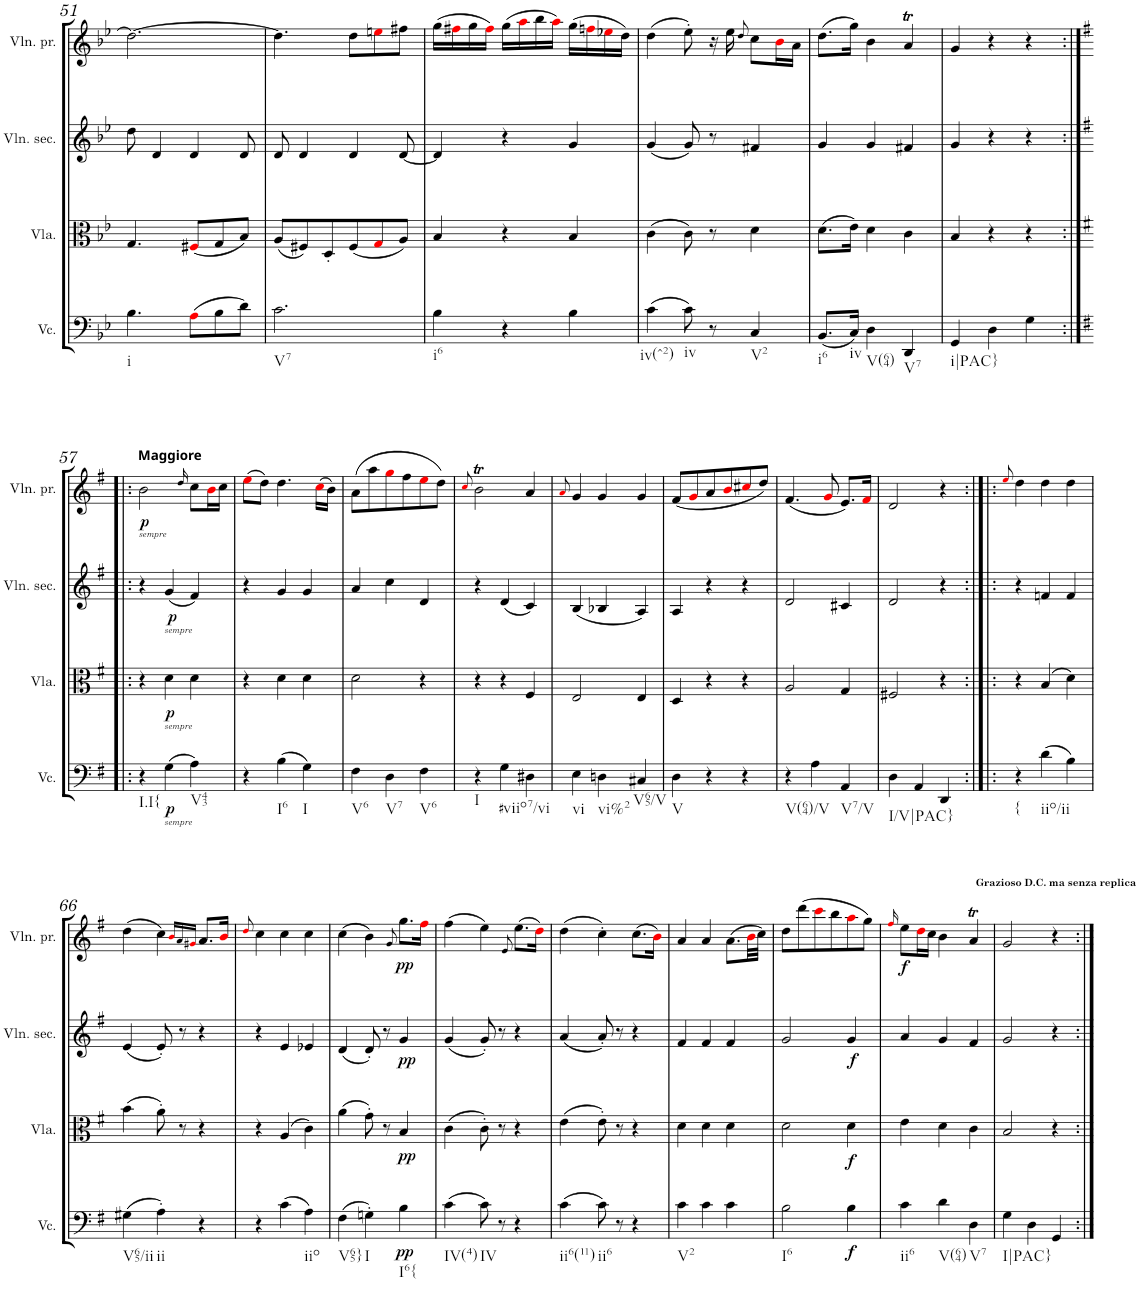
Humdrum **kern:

**kern	**dynam	**kern	**dynam	**kern	**dynam	**kern	**dynam
*part4	*part4	*part3	*part3	*part2	*part2	*part1	*part1
*staff4	*staff4	*staff3	*staff3	*staff2	*staff2	*staff1	*staff1
*I"Violoncelle	*	*I"Viola	*	*I"Violino secondo	*	*I"Violino primo	*
*I'Vc.	*	*I'Vla.	*	*I'Vln. sec.	*	*I'Vln. pr.	*
!!LO:PB:g=z
*clefF4	*	*clefC3	*	*clefG2	*	*clefG2	*
*k[b-e-]	*	*k[b-e-]	*	*k[b-e-]	*	*k[b-e-]	*
*M3/4	*	*M3/4	*	*M3/4	*	*M3/4	*
=51	=51	=51	=51	=51	=51	=51	=51
!LO:TX:b:t=i	!	!	!	!	!	!	!
4.B-\	.	4.G/	.	8dd\	.	2.dd\_	.
.	.	.	.	4d/	.	.	.
(>8Ai\L	.	(<8F#Xi/L	.	4d/	.	.	.
8B-\	.	8G/	.	.	.	.	.
8d\J)	.	8B-/J)	.	8d/	.	.	.
=52	=52	=52	=52	=52	=52	=52	=52
!LO:TX:b:t=V7	!	!	!	!	!	!	!
2.c\	.	(<8A/L	.	8d/	.	4.dd\]	.
.	.	8F#X/)	.	4d/	.	.	.
.	.	8D'/	.	.	.	.	.
.	.	(<8F#/	.	4d/	.	8dd\L	.
.	.	8Gi/	.	.	.	8eeni\	.
.	.	8A/J)	.	[8d/	.	8ff#X\J	.
=53	=53	=53	=53	=53	=53	=53	=53
!LO:TX:b:t=i6	!	!	!	!	!	!	!
4B-\	.	4B-/	.	4d/]	.	(>16gg\LL	.
.	.	.	.	.	.	16ff#Xi\	.
.	.	.	.	.	.	16gg\	.
.	.	.	.	.	.	16ff#i\JJ)	.
4r	.	4r	.	4r	.	(>16gg\LL	.
.	.	.	.	.	.	16aai\	.
.	.	.	.	.	.	16bb-\	.
.	.	.	.	.	.	16aai\JJ)	.
4B-\	.	4B-/	.	4g/	.	(>16gg\LL	.
.	.	.	.	.	.	16ffni\	.
.	.	.	.	.	.	16ee-Xi\	.
.	.	.	.	.	.	16dd\JJ)	.
=54	=54	=54	=54	=54	=54	=54	=54
!LO:TX:b:t=iv(^2)	!	!	!	!	!	!	!
(>4c\	.	(>4c\	.	(<4g/	.	(>4dd\	.
!LO:TX:b:t=iv	!	!	!	!	!	!	!
8c\)	.	8c\)	.	8g/)	.	8ee-'\)	.
8r	.	8r	.	8r	.	16r	.
.	.	.	.	.	.	16ee-\	.
.	.	.	.	.	.	8qdd/	.
!LO:TX:b:t=V2	!	!	!	!	!	!	!
4C/	.	4d\	.	4f#X/	.	8cc\L	.
.	.	.	.	.	.	16b-i\L	.
.	.	.	.	.	.	16a\JJ	.
=55	=55	=55	=55	=55	=55	=55	=55
!LO:TX:b:t=i6	!	!	!	!	!	!	!
(<8.BB-/L	.	(>8.d\L	.	4g/	.	(>8.dd\L	.
!LO:TX:b:t=iv	!	!	!	!	!	!	!
16C/Jk)	.	16e-\Jk)	.	.	.	16gg\Jk)	.
!LO:TX:b:t=V(64)	!	!	!	!	!	!	!
4D\	.	4d\	.	4g/	.	4b-\	.
!LO:TX:b:t=V7	!	!	!	!	!	!	!
4DD/	.	4c\	.	4f#X/	.	4at/	.
=56	=56	=56	=56	=56	=56	=56	=56
!LO:TX:b:t=i|PAC}	!	!	!	!	!	!	!
4GG/	.	4B-/	.	4g/	.	4g/	.
4D\	.	4r	.	4r	.	4r	.
4G\	.	4r	.	4r	.	4r	.
!!LO:LB:g=z
=57:|!|:	=57:|!|:	=57:|!|:	=57:|!|:	=57:|!|:	=57:|!|:	=57:|!|:	=57:|!|:
*k[f#]	*	*k[f#]	*	*k[f#]	*	*k[f#]	*
*G:	*	*G:	*	*G:	*	*G:	*
!	!	!	!	!	!	!LO:TX:a:B:t=Maggiore	!
!	!	!	!	!	!	!LO:TX:b:i:t=sempre	!
!LO:TX:b:t=I.I{	!	!	!	!	!	!	!
!	!	!	!	!	!	!	!LO:DY:b
4r	.	4r	.	4r	.	2b\	p
!	!	!	!	!LO:TX:b:i:t=sempre	!	!	!
!	!	!LO:TX:b:i:t=sempre	!	!	!	!	!
!LO:TX:b:i:t=sempre	!	!	!	!	!	!	!
!	!LO:DY:b	!	!LO:DY:b	!	!LO:DY:b	!	!
(>4G\	p	4d\	p	(<4g/	p	.	.
.	.	.	.	.	.	16qdd/	.
!LO:TX:b:t=V43	!	!	!	!	!	!	!
4A\)	.	4d\	.	4f#/)	.	8cc\L	.
.	.	.	.	.	.	16bi\L	.
.	.	.	.	.	.	16cc\JJ	.
=58	=58	=58	=58	=58	=58	=58	=58
4r	.	4r	.	4r	.	(>8eei\L	.
.	.	.	.	.	.	8dd\J)	.
!LO:TX:b:t=I6	!	!	!	!	!	!	!
(>4B\	.	4d\	.	4g/	.	4.dd\	.
!LO:TX:b:t=I	!	!	!	!	!	!	!
4G\)	.	4d\	.	4g/	.	.	.
.	.	.	.	.	.	(>16cci\LL	.
.	.	.	.	.	.	16b\JJ)	.
=59	=59	=59	=59	=59	=59	=59	=59
!LO:TX:b:t=V6	!	!	!	!	!	!	!
4F#\	.	2d\	.	4a/	.	(>8a\L	.
.	.	.	.	.	.	8aa\	.
!LO:TX:b:t=V7	!	!	!	!	!	!	!
4D\	.	.	.	4cc\	.	8ggi\	.
.	.	.	.	.	.	8ff#\	.
!LO:TX:b:t=V6	!	!	!	!	!	!	!
4F#\	.	4r	.	4d/	.	8eei\	.
.	.	.	.	.	.	8dd\J)	.
=60	=60	=60	=60	=60	=60	=60	=60
.	.	.	.	.	.	8qcci/	.
!LO:TX:b:t=I	!	!	!	!	!	!	!
4r	.	4r	.	4r	.	2bt\	.
4G\	.	4r	.	(<4d/	.	.	.
!LO:TX:b:t=#viio7/vi	!	!	!	!	!	!	!
4D#X\	.	4F#/	.	4c/)	.	4a/	.
=61	=61	=61	=61	=61	=61	=61	=61
.	.	.	.	.	.	8qai/	.
!LO:TX:b:t=vi	!	!	!	!	!	!	!
4E\	.	2E/	.	(<4B/	.	4g/	.
!LO:TX:b:t=vi%2	!	!	!	!	!	!	!
4Dn\	.	.	.	4B-X/	.	4g/	.
!LO:TX:b:t=V65/V	!	!	!	!	!	!	!
4C#X/	.	4E/	.	4A/)	.	4g/	.
=62	=62	=62	=62	=62	=62	=62	=62
!LO:TX:b:t=V	!	!	!	!	!	!	!
4D\	.	4D/	.	4A/	.	(<8f#/L	.
.	.	.	.	.	.	8gi/	.
4r	.	4r	.	4r	.	8a/	.
.	.	.	.	.	.	8bi/	.
4r	.	4r	.	4r	.	8cc#Xi/	.
.	.	.	.	.	.	8dd/J)	.
=63	=63	=63	=63	=63	=63	=63	=63
!LO:TX:b:t=V(64)/V	!	!	!	!	!	!	!
4r	.	2A/	.	2d/	.	(<4.f#/	.
4A\	.	.	.	.	.	.	.
.	.	.	.	.	.	8gi/	.
!LO:TX:b:t=V7/V	!	!	!	!	!	!	!
4AA/	.	4G/	.	4c#X/	.	8.e/L)	.
.	.	.	.	.	.	16f#i/Jk	.
=64	=64	=64	=64	=64	=64	=64	=64
!LO:TX:b:t=I/V|PAC}	!	!	!	!	!	!	!
4D\	.	2F#X/	.	2d/	.	2d/	.
4AA/	.	.	.	.	.	.	.
4DD/	.	4r	.	4r	.	4r	.
=65:|!|:	=65:|!|:	=65:|!|:	=65:|!|:	=65:|!|:	=65:|!|:	=65:|!|:	=65:|!|:
.	.	.	.	.	.	8qeei/	.
!LO:TX:b:t={	!	!	!	!	!	!	!
4r	.	4r	.	4r	.	4dd\	.
!LO:TX:b:t=iio/ii	!	!	!	!	!	!	!
(>4d\	.	(>4B/	.	4fn/	.	4dd\	.
4B\)	.	4d\)	.	4f/	.	4dd\	.
!!LO:LB:g=z
=66	=66	=66	=66	=66	=66	=66	=66
!LO:TX:b:t=V65/ii	!	!	!	!	!	!	!
(>4G#X\	.	(>4b\	.	(<4e/	.	(>4dd\	.
!LO:TX:b:t=ii	!	!	!	!	!	!	!
4A'\)	.	8a'\)	.	8e'/)	.	4cc\)	.
.	.	8r	.	8r	.	.	.
.	.	.	.	.	.	16qbi/LL	.
.	.	.	.	.	.	16qa/	.
.	.	.	.	.	.	16qg#Xi/JJ	.
4r	.	4r	.	4r	.	8.a/L	.
.	.	.	.	.	.	16bi/Jk	.
=67	=67	=67	=67	=67	=67	=67	=67
.	.	.	.	.	.	8qddi/	.
4r	.	4r	.	4r	.	4cc\	.
(>4c\	.	(>4A/	.	4e/	.	4cc\	.
!LO:TX:b:t=iio	!	!	!	!	!	!	!
4A\)	.	4c\)	.	4e-X/	.	4cc\	.
=68	=68	=68	=68	=68	=68	=68	=68
!LO:TX:b:t=V65}	!	!	!	!	!	!	!
(>4F#\	.	(>4a\	.	(<4d/	.	(>4cc\	.
!LO:TX:b:t=I	!	!	!	!	!	!	!
4Gn'\)	.	8g'\)	.	8d'/)	.	4b\)	.
.	.	8r	.	8r	.	.	.
.	.	.	.	.	.	8qg/	.
!LO:TX:b:t=I6{	!	!	!	!	!	!	!
!	!LO:DY:b	!	!LO:DY:b	!	!LO:DY:b	!	!LO:DY:b
4B\	pp	4B/	pp	4g/	pp	8.gg\L	pp
.	.	.	.	.	.	16ff#i\Jk	.
=69	=69	=69	=69	=69	=69	=69	=69
!LO:TX:b:t=IV(4)	!	!	!	!	!	!	!
(>4c\	.	(>4c\	.	(<4g/	.	(>4ff#\	.
!LO:TX:b:t=IV	!	!	!	!	!	!	!
8c\)	.	8c'\)	.	8g'/)	.	4ee\)	.
8r	.	8r	.	8r	.	.	.
.	.	.	.	.	.	8qe/	.
4r	.	4r	.	4r	.	(>8.ee\L	.
.	.	.	.	.	.	16ddi\Jk)	.
=70	=70	=70	=70	=70	=70	=70	=70
!LO:TX:b:t=ii6(11)	!	!	!	!	!	!	!
(>4c\	.	(>4e\	.	(<4a/	.	(>4dd\	.
!LO:TX:b:t=ii6	!	!	!	!	!	!	!
8c\)	.	8e'\)	.	8a'/)	.	4cc'\)	.
8r	.	8r	.	8r	.	.	.
4r	.	4r	.	4r	.	(>8.cc\L	.
.	.	.	.	.	.	16bi\Jk)	.
=71	=71	=71	=71	=71	=71	=71	=71
!LO:TX:b:t=V2	!	!	!	!	!	!	!
4c\	.	4d\	.	4f#/	.	4a/	.
4c\	.	4d\	.	4f#/	.	4a/	.
4c\	.	4d\	.	4f#/	.	(>8.a\L	.
.	.	.	.	.	.	32bi\LL	.
.	.	.	.	.	.	32cc\JJJ)	.
=72	=72	=72	=72	=72	=72	=72	=72
!LO:TX:b:t=I6	!	!	!	!	!	!	!
2B\	.	2d\	.	2g/	.	8dd\L	.
.	.	.	.	.	.	(>8ddd\	.
.	.	.	.	.	.	8ccci\	.
.	.	.	.	.	.	8bb\	.
!	!LO:DY:b	!	!LO:DY:b	!	!LO:DY:b	!	!
4B\	f	4d\	f	4g/	f	8aai\	.
.	.	.	.	.	.	8gg\J)	.
=73	=73	=73	=73	=73	=73	=73	=73
.	.	.	.	.	.	16qff#i/	.
!LO:TX:b:t=ii6	!	!	!	!	!	!	!
!	!	!	!	!	!	!	!LO:DY:b
4c\	.	4e\	.	4a/	.	8ee\L	f
.	.	.	.	.	.	16ddi\L	.
.	.	.	.	.	.	16cc\JJ	.
!LO:TX:b:t=V(64)	!	!	!	!	!	!	!
4d\	.	4d\	.	4g/	.	4b\	.
!LO:TX:b:t=V7	!	!	!	!	!	!	!
4D\	.	4c\	.	4f#/	.	4aT/	.
=74	=74	=74	=74	=74	=74	=74	=74
!LO:TX:b:t=I|PAC}	!	!	!	!	!	!	!
4G\	.	2B/	.	2g/	.	2g/	.
4D\	.	.	.	.	.	.	.
4GG/	.	4r	.	4r	.	4r	.
!	!	!	!	!	!	!LO:TX:a:B:t=Grazioso D.C. ma senza replica	!
=:|!	=:|!	=:|!	=:|!	=:|!	=:|!	=:|!	=:|!
*-	*-	*-	*-	*-	*-	*-	*-
